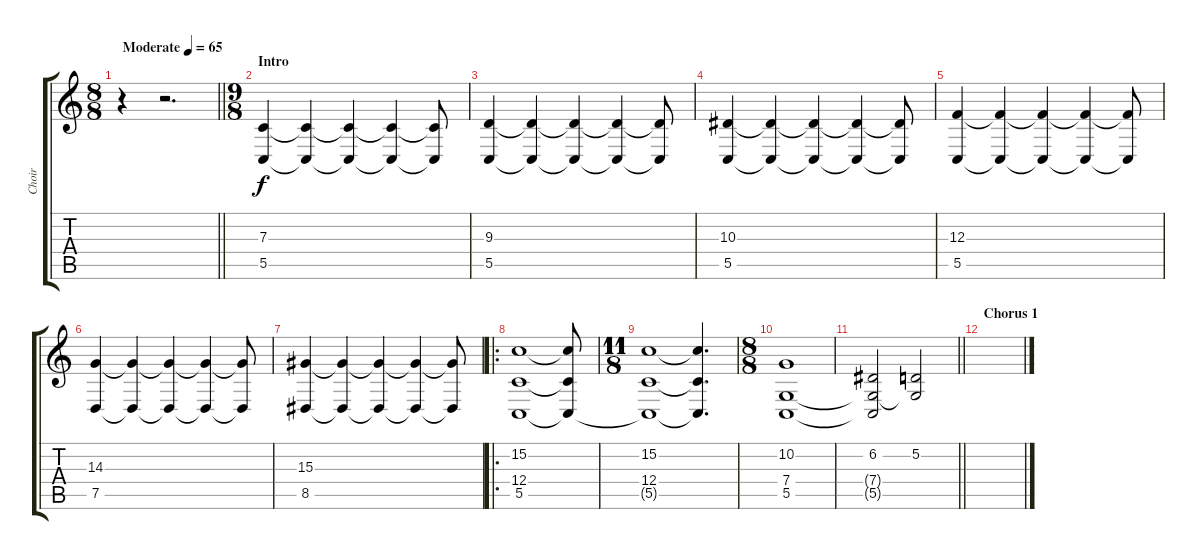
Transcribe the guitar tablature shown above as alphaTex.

\track ("Choir" "Choir") {instrument pad4choir}
\staff {score tabs}
\tuning (D4 A3 F3 C3 G2 C2) {hide}
\ts (8 8)
\tempo (65 "Moderate")
\clef g2
\barLineRight lightlight
\ks c
r.4{dy f instrument pad4choir} r.2{d} |
\ts (9 8)
\section ("" "Intro")
(7.3 5.5).4 (7.3{t} 5.5{t}).4 (7.3{t} 5.5{t}).4 (7.3{t} 5.5{t}).4 (7.3{t} 5.5{t}).8 |
(9.3 5.5).4 (9.3{t} 5.5{t}).4 (9.3{t} 5.5{t}).4 (9.3{t} 5.5{t}).4 (9.3{t} 5.5{t}).8 |
(10.3 5.5).4 (10.3{t} 5.5{t}).4 (10.3{t} 5.5{t}).4 (10.3{t} 5.5{t}).4 (10.3{t} 5.5{t}).8 |
(12.3 5.5).4 (12.3{t} 5.5{t}).4 (12.3{t} 5.5{t}).4 (12.3{t} 5.5{t}).4 (12.3{t} 5.5{t}).8 |
(14.3 7.5).4 (14.3{t} 7.5{t}).4 (14.3{t} 7.5{t}).4 (14.3{t} 7.5{t}).4 (14.3{t} 7.5{t}).8 |
(15.3 8.5).4 (15.3{t} 8.5{t}).4 (15.3{t} 8.5{t}).4 (15.3{t} 8.5{t}).4 (15.3{t} 8.5{t}).8 |
\ro
(15.2 12.4 5.5).1 (15.2{t} 12.4{t} 5.5{t}).8 |
\ts (11 8)
(15.2 12.4 5.5{t}).1 (15.2{t} 12.4{t} 5.5{t}).4{d} |
\ts (8 8)
(10.2 7.4 5.5).1 |
\barLineRight lightlight
(6.2 7.4{t} 5.5{t}).2 (5.2 7.4{t}).2 |
\section ("" "Chorus 1")
